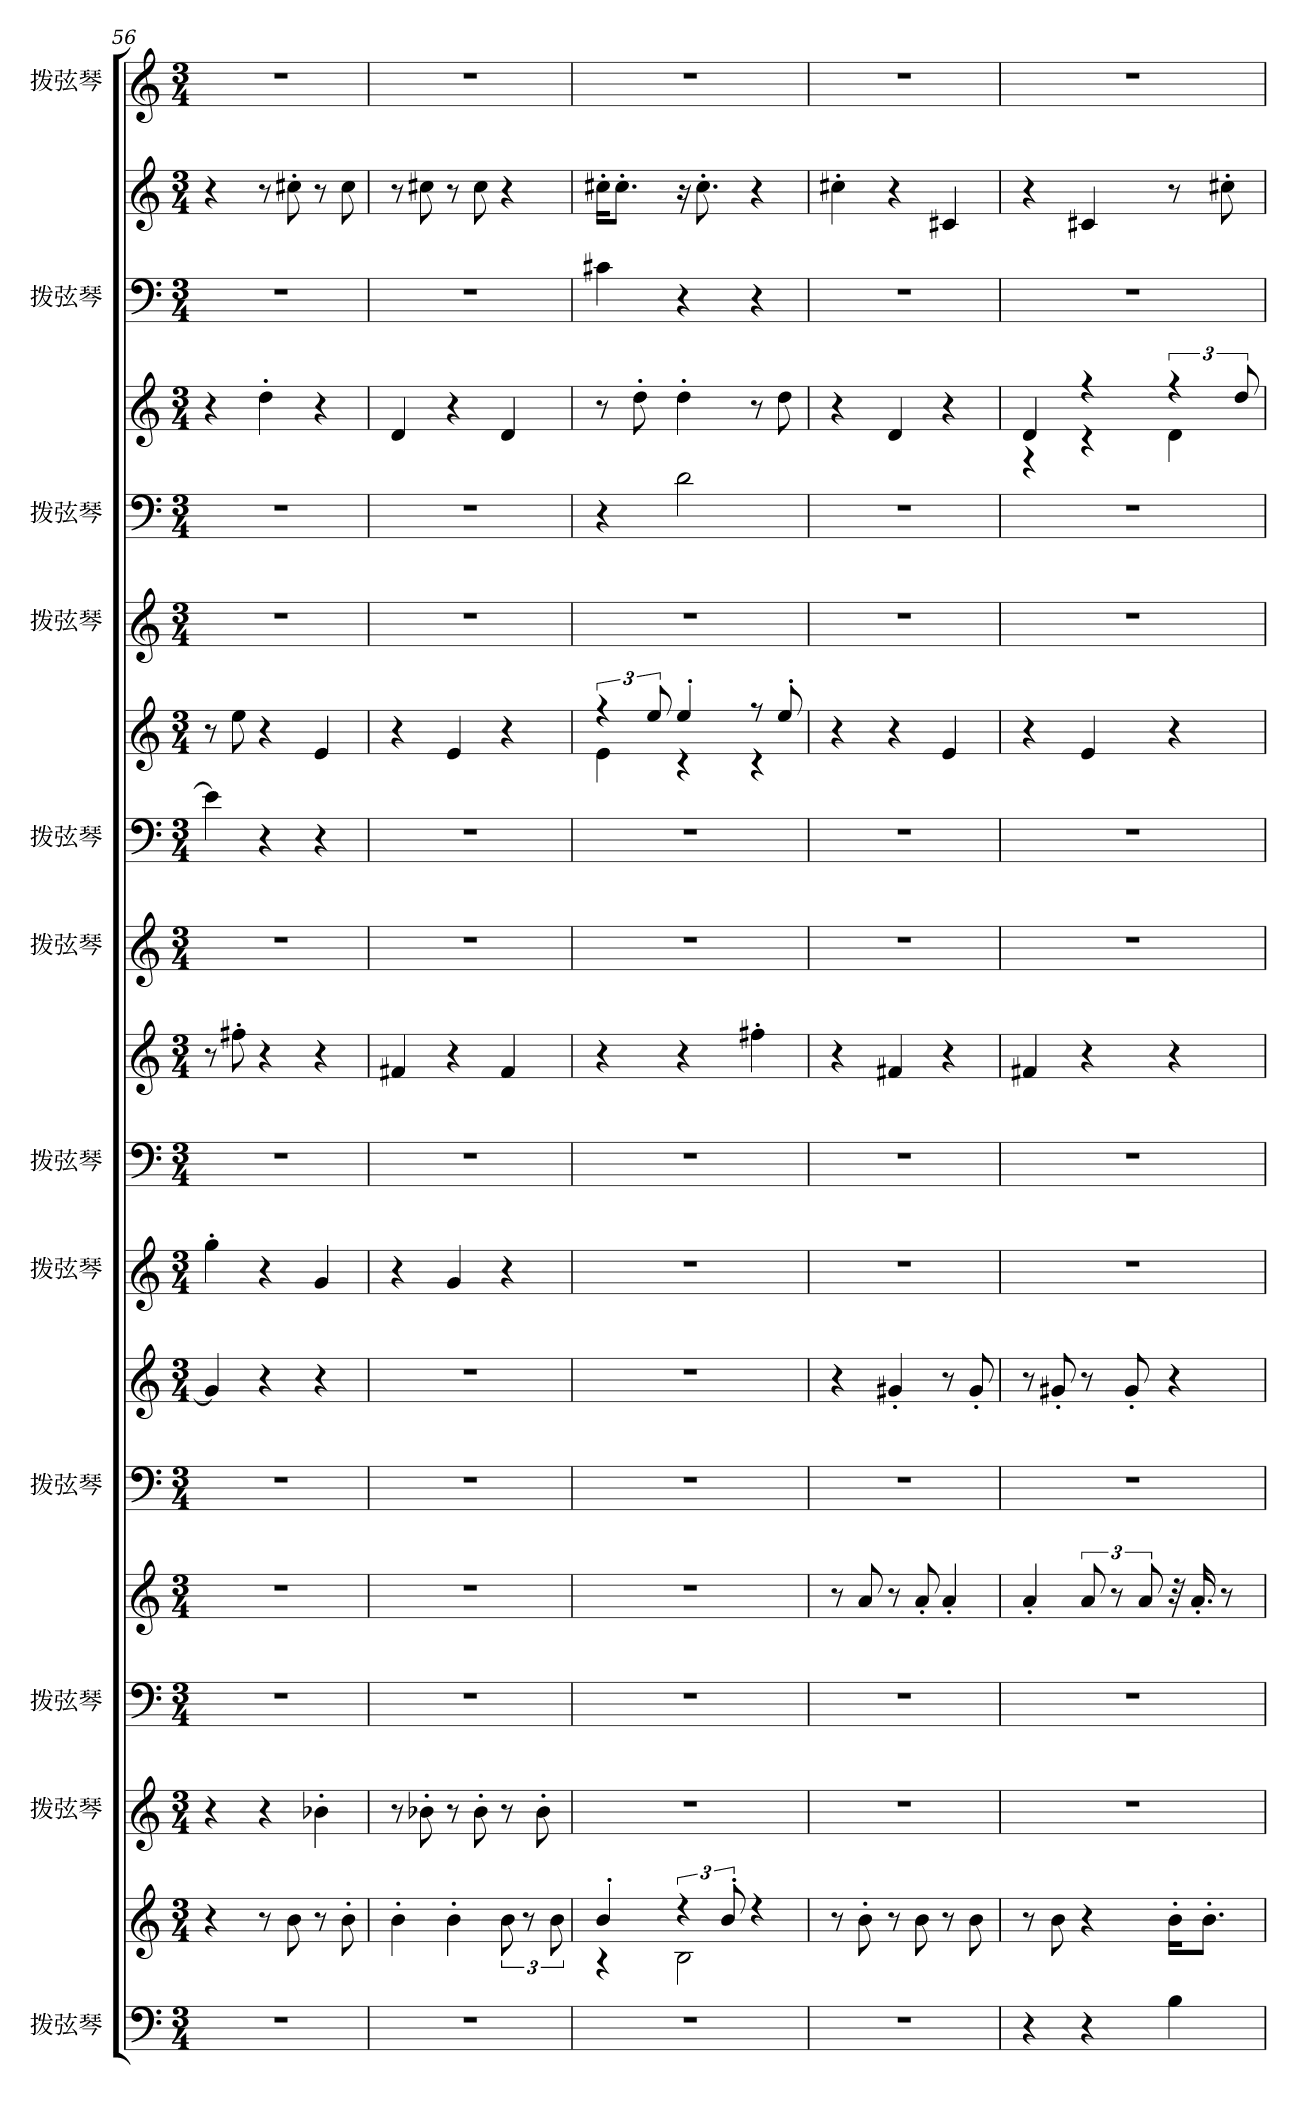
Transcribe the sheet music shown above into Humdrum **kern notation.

**kern	**kern	**kern	**kern	**kern	**kern	**kern	**kern	**kern	**kern	**kern	**kern	**kern	**kern	**kern	**kern	**kern	**kern	**kern
*part12	*part12	*part11	*part10	*part10	*part9	*part9	*part8	*part7	*part7	*part6	*part5	*part5	*part4	*part3	*part3	*part2	*part2	*part1
*staff19	*staff18	*staff17	*staff16	*staff15	*staff14	*staff13	*staff12	*staff11	*staff10	*staff9	*staff8	*staff7	*staff6	*staff5	*staff4	*staff3	*staff2	*staff1
*I"拨弦琴	*	*I"拨弦琴	*I"拨弦琴	*	*I"拨弦琴	*	*I"拨弦琴	*I"拨弦琴	*	*I"拨弦琴	*I"拨弦琴	*	*I"拨弦琴	*I"拨弦琴	*	*I"拨弦琴	*	*I"拨弦琴
*clefF4	*clefG2	*clefG2	*clefF4	*clefG2	*clefF4	*clefG2	*clefG2	*clefF4	*clefG2	*clefG2	*clefF4	*clefG2	*clefG2	*clefF4	*clefG2	*clefF4	*clefG2	*clefG2
*k[]	*k[]	*k[]	*k[]	*k[]	*k[]	*k[]	*k[]	*k[]	*k[]	*k[]	*k[]	*k[]	*k[]	*k[]	*k[]	*k[]	*k[]	*k[]
*M3/4	*M3/4	*M3/4	*M3/4	*M3/4	*M3/4	*M3/4	*M3/4	*M3/4	*M3/4	*M3/4	*M3/4	*M3/4	*M3/4	*M3/4	*M3/4	*M3/4	*M3/4	*M3/4
=56	=56	=56	=56	=56	=56	=56	=56	=56	=56	=56	=56	=56	=56	=56	=56	=56	=56	=56
2.r	4r	4r	2.r	2.r	2.r	4g#/]	4gg'\	2.r	8r	2.r	4e\]	8r	2.r	2.r	4r	2.r	4r	2.r
.	.	.	.	.	.	.	.	.	8ff#X'\	.	.	8ee\	.	.	.	.	.	.
.	8r	4r	.	.	.	4r	4r	.	4r	.	4r	4r	.	.	4dd'\	.	8r	.
.	8b\	.	.	.	.	.	.	.	.	.	.	.	.	.	.	.	8cc#X'\	.
.	8r	4b-X'\	.	.	.	4r	4g/	.	4r	.	4r	4e/	.	.	4r	.	8r	.
.	8b'\	.	.	.	.	.	.	.	.	.	.	.	.	.	.	.	8cc#\	.
=57	=57	=57	=57	=57	=57	=57	=57	=57	=57	=57	=57	=57	=57	=57	=57	=57	=57	=57
2.r	4b'\	8r	2.r	2.r	2.r	2.r	4r	2.r	4f#X/	2.r	2.r	4r	2.r	2.r	4d/	2.r	8r	2.r
.	.	8b-X'\	.	.	.	.	.	.	.	.	.	.	.	.	.	.	8cc#X\	.
.	4b'\	8r	.	.	.	.	4g/	.	4r	.	.	4e/	.	.	4r	.	8r	.
.	.	8b-'\	.	.	.	.	.	.	.	.	.	.	.	.	.	.	8cc#\	.
.	12b\	8r	.	.	.	.	4r	.	4f#/	.	.	4r	.	.	4d/	.	4r	.
.	12r	.	.	.	.	.	.	.	.	.	.	.	.	.	.	.	.	.
.	.	8b-'\	.	.	.	.	.	.	.	.	.	.	.	.	.	.	.	.
.	12b\	.	.	.	.	.	.	.	.	.	.	.	.	.	.	.	.	.
!!LO:PB:g=z
=58	=58	=58	=58	=58	=58	=58	=58	=58	=58	=58	=58	=58	=58	=58	=58	=58	=58	=58
*	*^	*	*	*	*	*	*	*	*	*	*	*^	*	*	*	*	*	*
2.r	4b'/	4r	2.r	2.r	2.r	2.r	2.r	2.r	2.r	4r	2.r	2.r	6r	4e\	2.r	4r	8r	4c#X\	16cc#X'\KL	2.r
.	.	.	.	.	.	.	.	.	.	.	.	.	.	.	.	.	.	.	8.cc#'\J	.
.	.	.	.	.	.	.	.	.	.	.	.	.	.	.	.	.	8dd'\	.	.	.
.	.	.	.	.	.	.	.	.	.	.	.	.	12ee/	.	.	.	.	.	.	.
.	6r	2B\	.	.	.	.	.	.	.	4r	.	.	4ee'/	4r	.	2d\	4dd'\	4r	16r	.
.	.	.	.	.	.	.	.	.	.	.	.	.	.	.	.	.	.	.	8.cc#'\	.
.	12b'/	.	.	.	.	.	.	.	.	.	.	.	.	.	.	.	.	.	.	.
.	4r	.	.	.	.	.	.	.	.	4ff#X'\	.	.	8r	4r	.	.	8r	4r	4r	.
.	.	.	.	.	.	.	.	.	.	.	.	.	8ee'/	.	.	.	8dd\	.	.	.
*	*v	*v	*	*	*	*	*	*	*	*	*	*	*v	*v	*	*	*	*	*	*
=59	=59	=59	=59	=59	=59	=59	=59	=59	=59	=59	=59	=59	=59	=59	=59	=59	=59	=59
2.r	8r	2.r	2.r	8r	2.r	4r	2.r	2.r	4r	2.r	2.r	4r	2.r	2.r	4r	2.r	4cc#X'\	2.r
.	8b'\	.	.	8a/	.	.	.	.	.	.	.	.	.	.	.	.	.	.
.	8r	.	.	8r	.	4g#X'/	.	.	4f#X/	.	.	4r	.	.	4d/	.	4r	.
.	8b\	.	.	8a'/	.	.	.	.	.	.	.	.	.	.	.	.	.	.
.	8r	.	.	4a'/	.	8r	.	.	4r	.	.	4e/	.	.	4r	.	4c#X/	.
.	8b\	.	.	.	.	8g#'/	.	.	.	.	.	.	.	.	.	.	.	.
=60	=60	=60	=60	=60	=60	=60	=60	=60	=60	=60	=60	=60	=60	=60	=60	=60	=60	=60
*	*	*	*	*	*	*	*	*	*	*	*	*	*	*	*^	*	*	*
4r	8r	2.r	2.r	4a'/	2.r	8r	2.r	2.r	4f#X/	2.r	2.r	4r	2.r	2.r	4d/	4r	2.r	4r	2.r
.	8b\	.	.	.	.	8g#X'/	.	.	.	.	.	.	.	.	.	.	.	.	.
4r	4r	.	.	12a/	.	8r	.	.	4r	.	.	4e/	.	.	4r	4r	.	4c#X/	.
.	.	.	.	12r	.	.	.	.	.	.	.	.	.	.	.	.	.	.	.
.	.	.	.	.	.	8g#'/	.	.	.	.	.	.	.	.	.	.	.	.	.
.	.	.	.	12a/	.	.	.	.	.	.	.	.	.	.	.	.	.	.	.
4B\	16b'\KL	.	.	32r	.	4r	.	.	4r	.	.	4r	.	.	6r	4d\	.	8r	.
.	.	.	.	16.a'/	.	.	.	.	.	.	.	.	.	.	.	.	.	.	.
.	8.b'\J	.	.	.	.	.	.	.	.	.	.	.	.	.	.	.	.	.	.
.	.	.	.	8r	.	.	.	.	.	.	.	.	.	.	.	.	.	8cc#X'\	.
.	.	.	.	.	.	.	.	.	.	.	.	.	.	.	12dd/	.	.	.	.
*	*	*	*	*	*	*	*	*	*	*	*	*	*	*	*v	*v	*	*	*
=	=	=	=	=	=	=	=	=	=	=	=	=	=	=	=	=	=	=
*-	*-	*-	*-	*-	*-	*-	*-	*-	*-	*-	*-	*-	*-	*-	*-	*-	*-	*-
